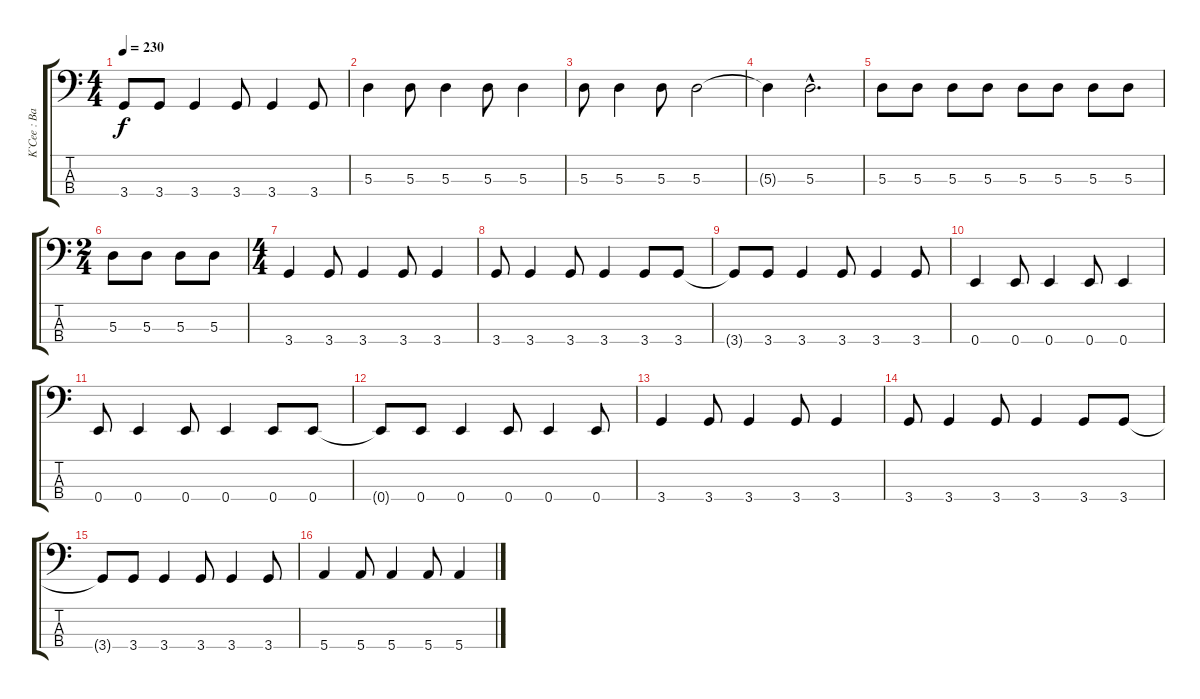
\track ("K`Cee : Bass" "K`Cee : Ba") {instrument electricbasspick}
\staff {score tabs}
\tuning (G2 D2 A1 E1) {hide}
\ts (4 4)
\tempo 230
\clef f4
\ks c
3.4{t}.8{dy f} 3.4.8 3.4.4 3.4.8 3.4.4 3.4.8 |
5.3.4 5.3.8 5.3.4 5.3.8 5.3.4 |
5.3.8 5.3.4 5.3.8 5.3.2 |
5.3{t}.4 5.3{hac}.2{d} |
5.3.8 5.3.8 5.3.8 5.3.8 5.3.8 5.3.8 5.3.8 5.3.8 |
\ts (2 4)
5.3.8 5.3.8 5.3.8 5.3.8 |
\ts (4 4)
3.4.4 3.4.8 3.4.4 3.4.8 3.4.4 |
3.4.8 3.4.4 3.4.8 3.4.4 3.4.8 3.4.8 |
3.4{t}.8 3.4.8 3.4.4 3.4.8 3.4.4 3.4.8 |
0.4.4 0.4.8 0.4.4 0.4.8 0.4.4 |
0.4.8 0.4.4 0.4.8 0.4.4 0.4.8 0.4.8 |
0.4{t}.8 0.4.8 0.4.4 0.4.8 0.4.4 0.4.8 |
3.4.4 3.4.8 3.4.4 3.4.8 3.4.4 |
3.4.8 3.4.4 3.4.8 3.4.4 3.4.8 3.4.8 |
3.4{t}.8 3.4.8 3.4.4 3.4.8 3.4.4 3.4.8 |
5.4.4 5.4.8 5.4.4 5.4.8 5.4.4
